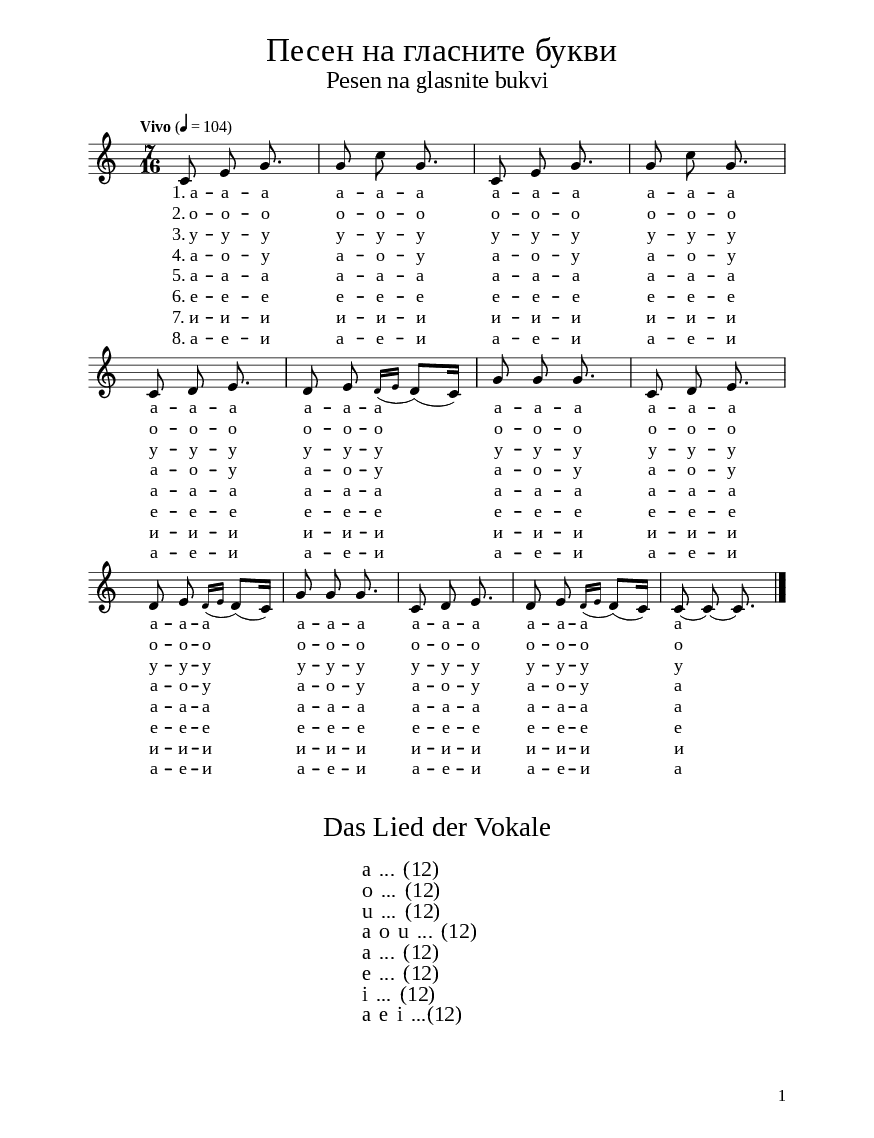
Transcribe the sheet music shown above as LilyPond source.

\version "2.24.0"

% include paper part and global functions
\include "include/globals.ily"

\bookpart {
  \include "include/bookpart-paper.ily"
  \score {
    \include "include/score-layout.ily"

    \new Voice \relative c' {
      \clef treble
      \key c \major
      \time 7/16
      \tempoFunc "Vivo" 4 "104"
      \autoBeamOff
      c8 e8 g8. | g8 c8 g8. | c,8 e8 g8. | g8 c8 g8. | \break
      c,8 d8 e8. | d8 e8  \acciaccatura {d16[e16]} d8([c16]) | g'8 g8 g8. | c,8 d8 e8. | \break
      d8 e8 \acciaccatura {d16[e16]} d8([c16]) | g'8 g8 g8. | c,8 d8 e8. | d8 e8 \acciaccatura {d16[e16]} d8([c16]) | c8~ c8~ c8. | \bar "|." \break
    }

    \addlyrics {
      "1. a" -- a -- a  a -- a -- a  a -- a -- a  a -- a -- a
      a -- a -- a  a -- a -- a  a -- a -- a  a -- a -- a
      a -- a -- a  a -- a -- a  a -- a -- a  a -- a -- a a
    }

    \addlyrics {
      "2. o" -- o -- o  o -- o -- o  o -- o -- o  o -- o -- o
      o -- o -- o  o -- o -- o  o -- o -- o  o -- o -- o
      o -- o -- o  o -- o -- o  o -- o -- o  o -- o -- o o
    }

    \addlyrics {
      "3. у" -- у -- у  у -- у -- у  у -- у -- у  у -- у -- у
      у -- у -- у  у -- у -- у  у -- у -- у  у -- у -- у
      у -- у -- у  у -- у -- у  у -- у -- у  у -- у -- у у
    }

    \addlyrics {
      "4. а" -- о -- у  а -- о -- у  а -- о -- у  а -- о -- у
      а -- о -- у  а -- о -- у  а -- о -- у  а -- о -- у
      а -- о -- у  а -- о -- у  а -- о -- у  а -- о -- у а
    }

    \addlyrics {
      "5. a" -- a -- a  a -- a -- a  a -- a -- a  a -- a -- a
      a -- a -- a  a -- a -- a  a -- a -- a  a -- a -- a
      a -- a -- a  a -- a -- a  a -- a -- a  a -- a -- a a
    }

    \addlyrics {
      "6. e" -- e -- e  e -- e -- e  e -- e -- e  e -- e -- e
      e -- e -- e  e -- e -- e  e -- e -- e  e -- e -- e
      e -- e -- e  e -- e -- e  e -- e -- e  e -- e -- e e
    }

    \addlyrics {
      "7. и" -- и -- и  и -- и -- и  и -- и -- и  и -- и -- и
      и -- и -- и  и -- и -- и  и -- и -- и  и -- и -- и
      и -- и -- и  и -- и -- и  и -- и -- и  и -- и -- и и
    }

    \addlyrics {
      "8. а" -- е -- и  а -- е -- и  а -- е -- и  а -- е -- и
      а -- е -- и  а -- е -- и  а -- е -- и  а -- е -- и
      а -- е -- и  а -- е -- и  а -- е -- и  а -- е -- и а
    }

    \header {
      title = \titleFunc " Песен на гласните букви" "Pesen na glasnite bukvi"
    }

    \midi{}

  } % score


  
  \markup \empty-two

  % include foreign translation(s) of the song
  \version "2.22.1"

\markup \fill-line { \fontsize #deTitleFontSize "Das Lied der Vokale" }
\markup \null
\markup \null
\markup \fontsize #deCoupletFontSize {
  \hspace #25
  \override #`(baseline-skip . ,deCoupletBaselineSkip)

  \column {
     \line { " "a ... (12)}
     \line { " "o ... (12)}
     \line { " "u ...  (12)}
     \line { " "a o u ... (12)}
     \line { " "a ...  (12)}
     \line { " "e ... (12)}
     \line { " "i ... (12)}
     
    \line { " " a e i ...(12)}
   }
}    


} % bookpart
